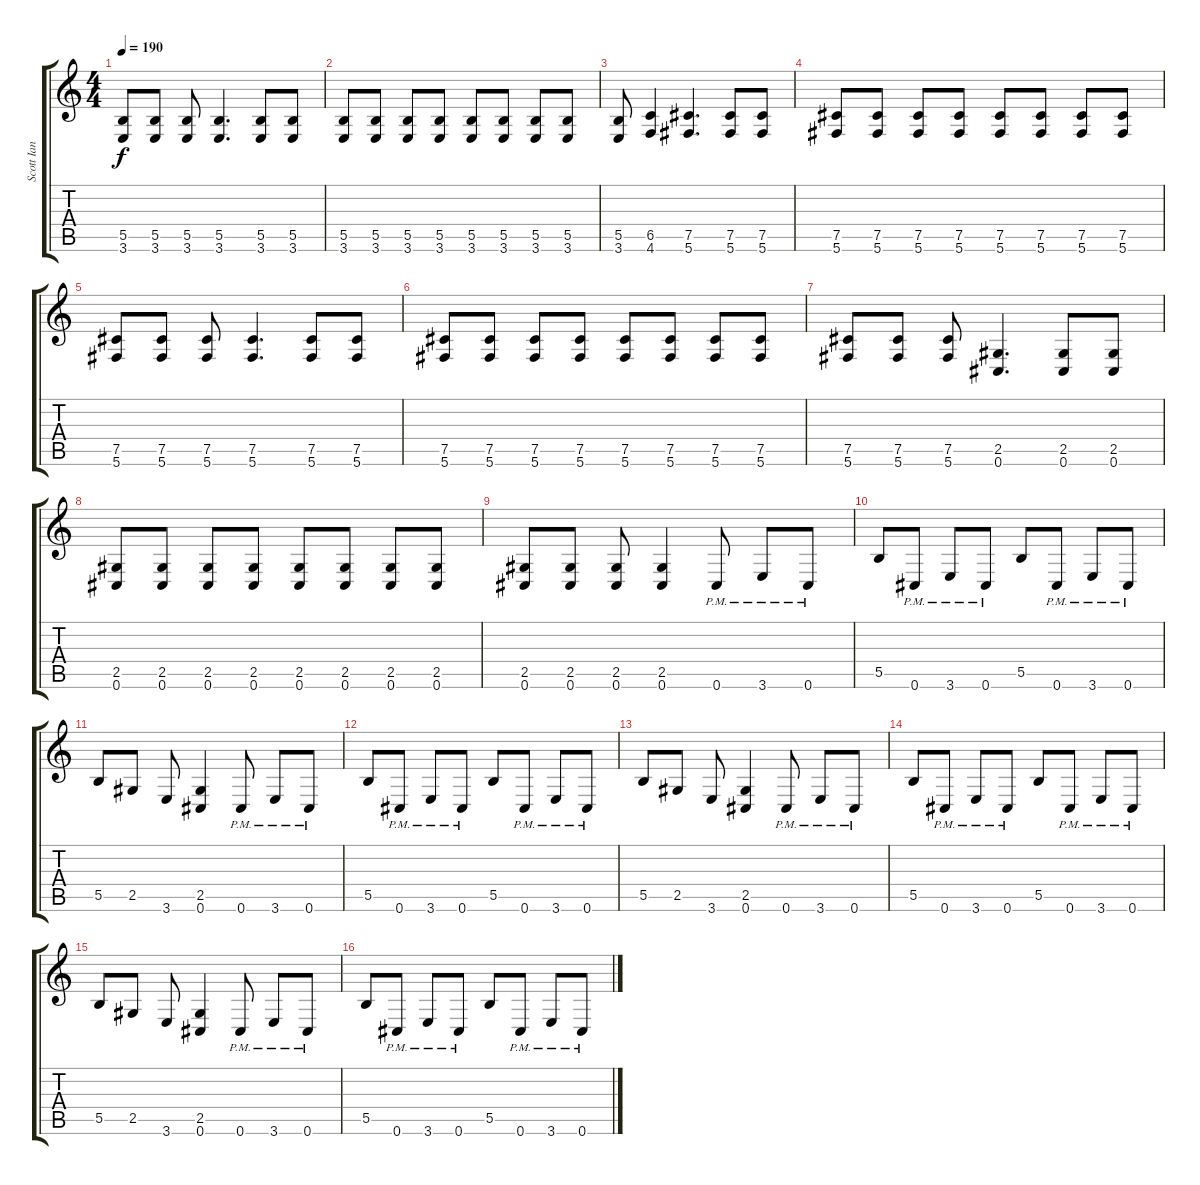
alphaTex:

\track ("Scott Ian" "Scott Ian") {instrument distortionguitar}
\staff {score tabs}
\tuning (Db4 Ab3 E3 B2 Gb2 Db2) {hide}
\ts (4 4)
\tempo 190
\clef g2
\ks c
(5.5 3.6).8{dy f} (5.5 3.6).8 (5.5 3.6).8 (5.5 3.6).4{d} (5.5 3.6).8 (5.5 3.6).8 |
(5.5 3.6).8 (5.5 3.6).8 (5.5 3.6).8 (5.5 3.6).8 (5.5 3.6).8 (5.5 3.6).8 (5.5 3.6).8 (5.5 3.6).8 |
(5.5 3.6).8 (6.5 4.6).4 (7.5 5.6).4{d} (7.5 5.6).8 (7.5 5.6).8 |
(7.5 5.6).8 (7.5 5.6).8 (7.5 5.6).8 (7.5 5.6).8 (7.5 5.6).8 (7.5 5.6).8 (7.5 5.6).8 (7.5 5.6).8 |
(7.5 5.6).8 (7.5 5.6).8 (7.5 5.6).8 (7.5 5.6).4{d} (7.5 5.6).8 (7.5 5.6).8 |
(7.5 5.6).8 (7.5 5.6).8 (7.5 5.6).8 (7.5 5.6).8 (7.5 5.6).8 (7.5 5.6).8 (7.5 5.6).8 (7.5 5.6).8 |
(7.5 5.6).8 (7.5 5.6).8 (7.5 5.6).8 (2.5 0.6).4{d} (2.5 0.6).8 (2.5 0.6).8 |
(2.5 0.6).8 (2.5 0.6).8 (2.5 0.6).8 (2.5 0.6).8 (2.5 0.6).8 (2.5 0.6).8 (2.5 0.6).8 (2.5 0.6).8 |
(2.5 0.6).8 (2.5 0.6).8 (2.5 0.6).8 (2.5 0.6).4 0.6{pm}.8 3.6{pm}.8 0.6{pm}.8 |
5.5.8 0.6{pm}.8 3.6{pm}.8 0.6{pm}.8 5.5.8 0.6{pm}.8 3.6{pm}.8 0.6{pm}.8 |
5.5.8 2.5.8 3.6.8 (2.5 0.6).4 0.6{pm}.8 3.6{pm}.8 0.6{pm}.8 |
5.5.8 0.6{pm}.8 3.6{pm}.8 0.6{pm}.8 5.5.8 0.6{pm}.8 3.6{pm}.8 0.6{pm}.8 |
5.5.8 2.5.8 3.6.8 (2.5 0.6).4 0.6{pm}.8 3.6{pm}.8 0.6{pm}.8 |
5.5.8 0.6{pm}.8 3.6{pm}.8 0.6{pm}.8 5.5.8 0.6{pm}.8 3.6{pm}.8 0.6{pm}.8 |
5.5.8 2.5.8 3.6.8 (2.5 0.6).4 0.6{pm}.8 3.6{pm}.8 0.6{pm}.8 |
5.5.8 0.6{pm}.8 3.6{pm}.8 0.6{pm}.8 5.5.8 0.6{pm}.8 3.6{pm}.8 0.6{pm}.8
